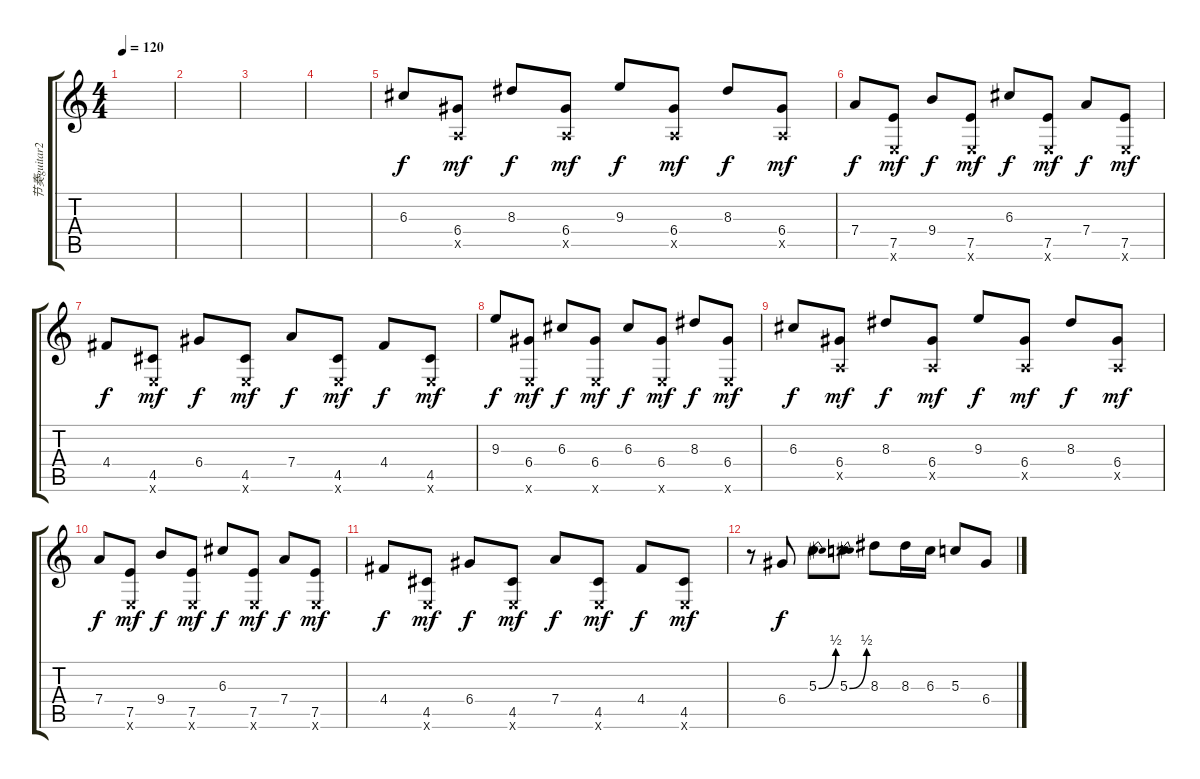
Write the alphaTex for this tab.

\track ("节奏guitar2" "节奏guitar2") {instrument overdrivenguitar}
\staff {score tabs}
\tuning (E4 B3 G3 D3 A2 E2) {hide}
\ts (4 4)
\tempo 120
\clef g2
\ks c
|
|
|
|
6.3.8{volume 7} (6.4 0.5{x}).8{dy mf} 8.3.8{dy f} (6.4 0.5{x}).8{dy mf} 9.3.8{dy f} (6.4 0.5{x}).8{dy mf} 8.3.8{dy f} (6.4 0.5{x}).8{dy mf} |
7.4.8{dy f} (7.5 0.6{x}).8{dy mf} 9.4.8{dy f} (7.5 0.6{x}).8{dy mf} 6.3.8{dy f} (7.5 0.6{x}).8{dy mf} 7.4.8{dy f} (7.5 0.6{x}).8{dy mf} |
4.4.8{dy f} (4.5 0.6{x}).8{dy mf} 6.4.8{dy f} (4.5 0.6{x}).8{dy mf} 7.4.8{dy f} (4.5 0.6{x}).8{dy mf} 4.4.8{dy f} (4.5 0.6{x}).8{dy mf} |
9.3.8{dy f} (6.4 0.6{x}).8{dy mf} 6.3.8{dy f} (6.4 0.6{x}).8{dy mf} 6.3.8{dy f} (6.4 0.6{x}).8{dy mf} 8.3.8{dy f} (6.4 0.6{x}).8{dy mf} |
6.3.8{dy f} (6.4 0.5{x}).8{dy mf} 8.3.8{dy f} (6.4 0.5{x}).8{dy mf} 9.3.8{dy f} (6.4 0.5{x}).8{dy mf} 8.3.8{dy f} (6.4 0.5{x}).8{dy mf} |
7.4.8{dy f} (7.5 0.6{x}).8{dy mf} 9.4.8{dy f} (7.5 0.6{x}).8{dy mf} 6.3.8{dy f} (7.5 0.6{x}).8{dy mf} 7.4.8{dy f} (7.5 0.6{x}).8{dy mf} |
4.4.8{dy f} (4.5 0.6{x}).8{dy mf} 6.4.8{dy f} (4.5 0.6{x}).8{dy mf} 7.4.8{dy f} (4.5 0.6{x}).8{dy mf} 4.4.8{dy f} (4.5 0.6{x}).8{dy mf} |
r.8 6.4.8{dy f} 5.3{be (bend 0 0 60 2)}.8 5.3{be (bend 0 0 60 2)}.8 8.3.8 8.3.16 6.3.16 5.3.8 6.4.8
